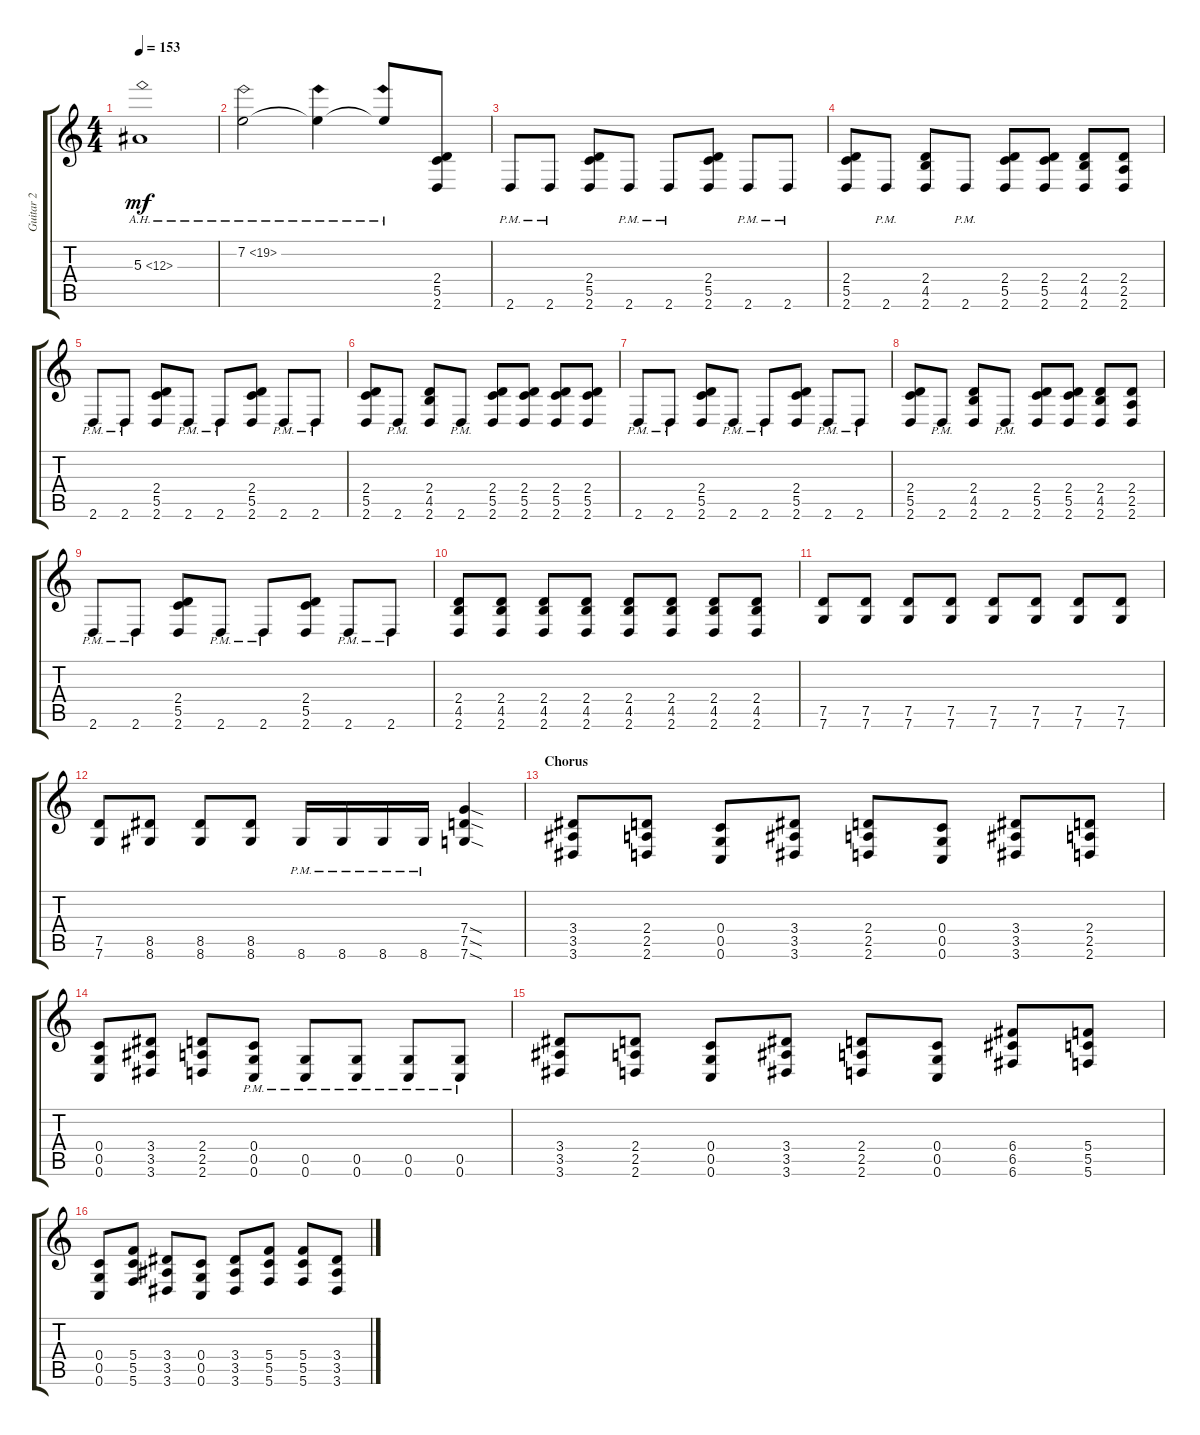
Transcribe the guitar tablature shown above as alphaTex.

\track ("Guitar 2" "Guitar 2") {instrument distortionguitar}
\staff {score tabs}
\tuning (D4 A3 F3 C3 G2 C2) {hide}
\ts (4 4)
\tempo 153
\clef g2
\ks c
5.3{ah 7}.1{dy mf} |
7.2{ah 12}.2 7.2{ah 12 t}.4 7.2{ah 12 t}.8 (2.4 5.5 2.6).8 |
2.6{pm}.8 2.6{pm}.8 (2.4 5.5 2.6).8 2.6{pm}.8 2.6{pm}.8 (2.4 5.5 2.6).8 2.6{pm}.8 2.6{pm}.8 |
(2.4 5.5 2.6).8 2.6{pm}.8 (2.4 4.5 2.6).8 2.6{pm}.8 (2.4 5.5 2.6).8 (2.4 5.5 2.6).8 (2.4 4.5 2.6).8 (2.4 2.5 2.6).8 |
2.6{pm}.8 2.6{pm}.8 (2.4 5.5 2.6).8 2.6{pm}.8 2.6{pm}.8 (2.4 5.5 2.6).8 2.6{pm}.8 2.6{pm}.8 |
(2.4 5.5 2.6).8 2.6{pm}.8 (2.4 4.5 2.6).8 2.6{pm}.8 (2.4 5.5 2.6).8 (2.4 5.5 2.6).8 (2.4 5.5 2.6).8 (2.4 5.5 2.6).8 |
2.6{pm}.8 2.6{pm}.8 (2.4 5.5 2.6).8 2.6{pm}.8 2.6{pm}.8 (2.4 5.5 2.6).8 2.6{pm}.8 2.6{pm}.8 |
(2.4 5.5 2.6).8 2.6{pm}.8 (2.4 4.5 2.6).8 2.6{pm}.8 (2.4 5.5 2.6).8 (2.4 5.5 2.6).8 (2.4 4.5 2.6).8 (2.4 2.5 2.6).8 |
2.6{pm}.8 2.6{pm}.8 (2.4 5.5 2.6).8 2.6{pm}.8 2.6{pm}.8 (2.4 5.5 2.6).8 2.6{pm}.8 2.6{pm}.8 |
(2.4 4.5 2.6).8 (2.4 4.5 2.6).8 (2.4 4.5 2.6).8 (2.4 4.5 2.6).8 (2.4 4.5 2.6).8 (2.4 4.5 2.6).8 (2.4 4.5 2.6).8 (2.4 4.5 2.6).8 |
(7.5 7.6).8 (7.5 7.6).8 (7.5 7.6).8 (7.5 7.6).8 (7.5 7.6).8 (7.5 7.6).8 (7.5 7.6).8 (7.5 7.6).8 |
(7.5 7.6).8 (8.5 8.6).8 (8.5 8.6).8 (8.5 8.6).8 8.6{pm}.16 8.6{pm}.16 8.6{pm}.16 8.6{pm}.16 (7.4{sod} 7.5{sod} 7.6{sod}).4 |
\section ("" "Chorus")
(3.4 3.5 3.6).8 (2.4 2.5 2.6).8 (0.4 0.5 0.6).8 (3.4 3.5 3.6).8 (2.4 2.5 2.6).8 (0.4 0.5 0.6).8 (3.4 3.5 3.6).8 (2.4 2.5 2.6).8 |
(0.4 0.5 0.6).8 (3.4 3.5 3.6).8 (2.4 2.5 2.6).8 (0.4{pm} 0.5{pm} 0.6{pm}).8 (0.5{pm} 0.6{pm}).8 (0.5{pm} 0.6{pm}).8 (0.5{pm} 0.6{pm}).8 (0.5{pm} 0.6{pm}).8 |
(3.4 3.5 3.6).8 (2.4 2.5 2.6).8 (0.4 0.5 0.6).8 (3.4 3.5 3.6).8 (2.4 2.5 2.6).8 (0.4 0.5 0.6).8 (6.4 6.5 6.6).8 (5.4 5.5 5.6).8 |
(0.4 0.5 0.6).8 (5.4 5.5 5.6).8 (3.4 3.5 3.6).8 (0.4 0.5 0.6).8 (3.4 3.5 3.6).8 (5.4 5.5 5.6).8 (5.4 5.5 5.6).8 (3.4 3.5 3.6).8
